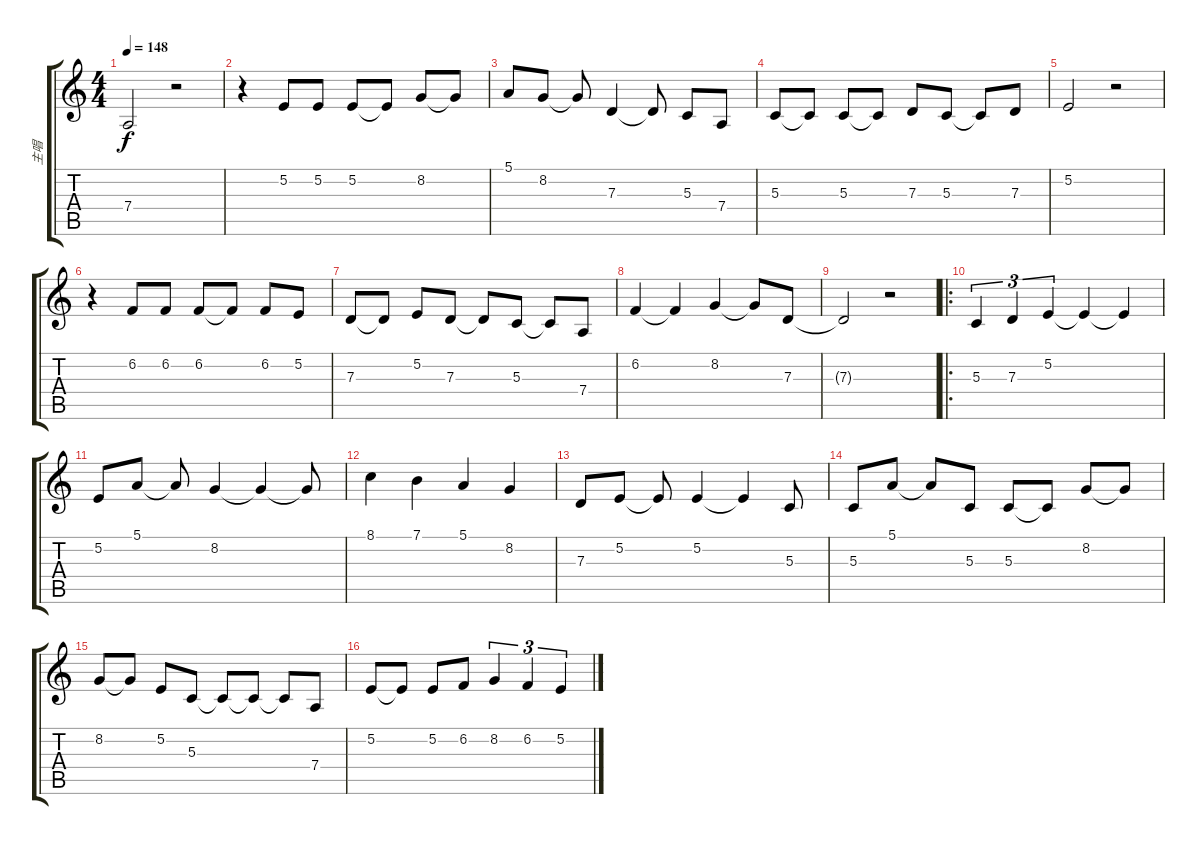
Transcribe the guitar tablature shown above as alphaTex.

\track ("主唱" "主唱") {instrument fx5brightness}
\staff {score tabs}
\tuning (E4 B3 G3 D3 A2 E2) {hide}
\ts (4 4)
\tempo 148
\clef g2
\ks c
7.4.2{dy f} r.2 |
r.4 5.2.8 5.2.8 5.2.8 5.2{t}.8 8.2.8 8.2{t}.8 |
5.1.8 8.2.8 8.2{t}.8 7.3.4 7.3{t}.8 5.3.8 7.4.8 |
5.3.8 5.3{t}.8 5.3.8 5.3{t}.8 7.3.8 5.3.8 5.3{t}.8 7.3.8 |
5.2.2 r.2 |
r.4 6.2.8 6.2.8 6.2.8 6.2{t}.8 6.2.8 5.2.8 |
7.3.8 7.3{t}.8 5.2.8 7.3.8 7.3{t}.8 5.3.8 5.3{t}.8 7.4.8 |
6.2.4 6.2{t}.4 8.2.4 8.2{t}.8 7.3.8 |
7.3{t}.2 r.2 |
\ro
5.3.4{tu (3 2)} 7.3.4{tu (3 2)} 5.2.4{tu (3 2)} 5.2{t}.4 5.2{t}.4 |
5.2.8 5.1.8 5.1{t}.8 8.2.4 8.2{t}.4 8.2{t}.8 |
8.1.4 7.1.4 5.1.4 8.2.4 |
7.3.8 5.2.8 5.2{t}.8 5.2.4 5.2{t}.4 5.3.8 |
5.3.8 5.1.8 5.1{t}.8 5.3.8 5.3.8 5.3{t}.8 8.2.8 8.2{t}.8 |
8.2.8 8.2{t}.8 5.2.8 5.3.8 5.3{t}.8 5.3{t}.8 5.3{t}.8 7.4.8 |
5.2.8 5.2{t}.8 5.2.8 6.2.8 8.2.4{tu (3 2)} 6.2.4{tu (3 2)} 5.2.4{tu (3 2)}
